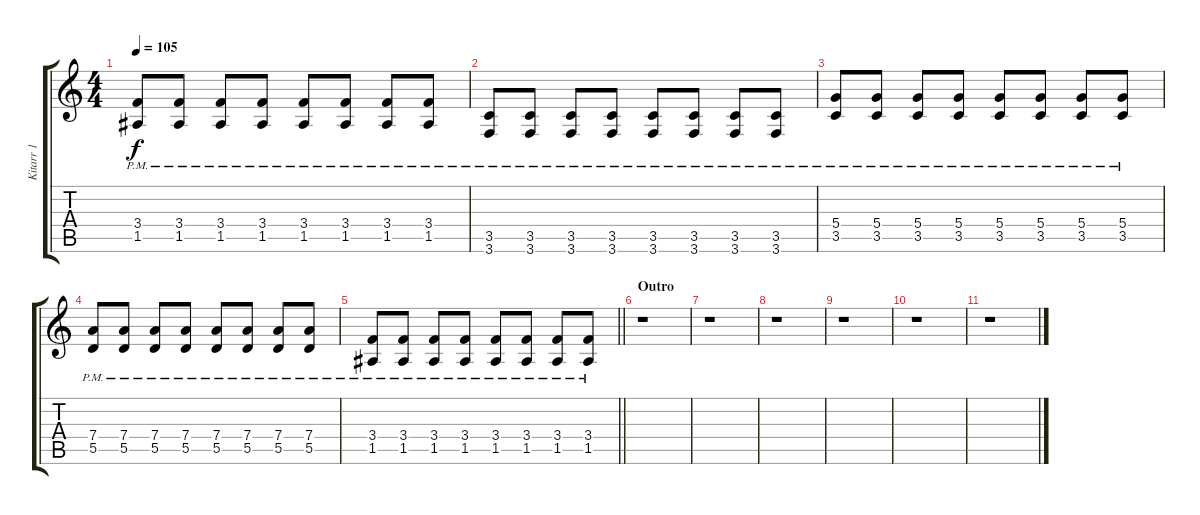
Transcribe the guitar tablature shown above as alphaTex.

\track ("Kitarr 1" "Kitarr 1") {instrument distortionguitar}
\staff {score tabs}
\tuning (E4 B3 G3 D3 A2 D2) {hide}
\ts (4 4)
\tempo 105
\clef g2
\ks c
(3.4{pm} 1.5{pm}).8{dy f} (3.4{pm} 1.5{pm}).8 (3.4{pm} 1.5{pm}).8 (3.4{pm} 1.5{pm}).8 (3.4{pm} 1.5{pm}).8 (3.4{pm} 1.5{pm}).8 (3.4{pm} 1.5{pm}).8 (3.4{pm} 1.5{pm}).8 |
(3.5{pm} 3.6{pm}).8 (3.5{pm} 3.6{pm}).8 (3.5{pm} 3.6{pm}).8 (3.5{pm} 3.6{pm}).8 (3.5{pm} 3.6{pm}).8 (3.5{pm} 3.6{pm}).8 (3.5{pm} 3.6{pm}).8 (3.5{pm} 3.6{pm}).8 |
(5.4{pm} 3.5{pm}).8 (5.4{pm} 3.5{pm}).8 (5.4{pm} 3.5{pm}).8 (5.4{pm} 3.5{pm}).8 (5.4{pm} 3.5{pm}).8 (5.4{pm} 3.5{pm}).8 (5.4{pm} 3.5{pm}).8 (5.4{pm} 3.5{pm}).8 |
(7.4{pm} 5.5{pm}).8 (7.4{pm} 5.5{pm}).8 (7.4{pm} 5.5{pm}).8 (7.4{pm} 5.5{pm}).8 (7.4{pm} 5.5{pm}).8 (7.4{pm} 5.5{pm}).8 (7.4{pm} 5.5{pm}).8 (7.4{pm} 5.5{pm}).8 |
\barLineRight lightlight
(3.4{pm} 1.5{pm}).8 (3.4{pm} 1.5{pm}).8 (3.4{pm} 1.5{pm}).8 (3.4{pm} 1.5{pm}).8 (3.4{pm} 1.5{pm}).8 (3.4{pm} 1.5{pm}).8 (3.4{pm} 1.5{pm}).8 (3.4{pm} 1.5{pm}).8 |
\section ("" "Outro")
r.1 |
r.1 |
r.1 |
r.1 |
r.1 |
r.1
